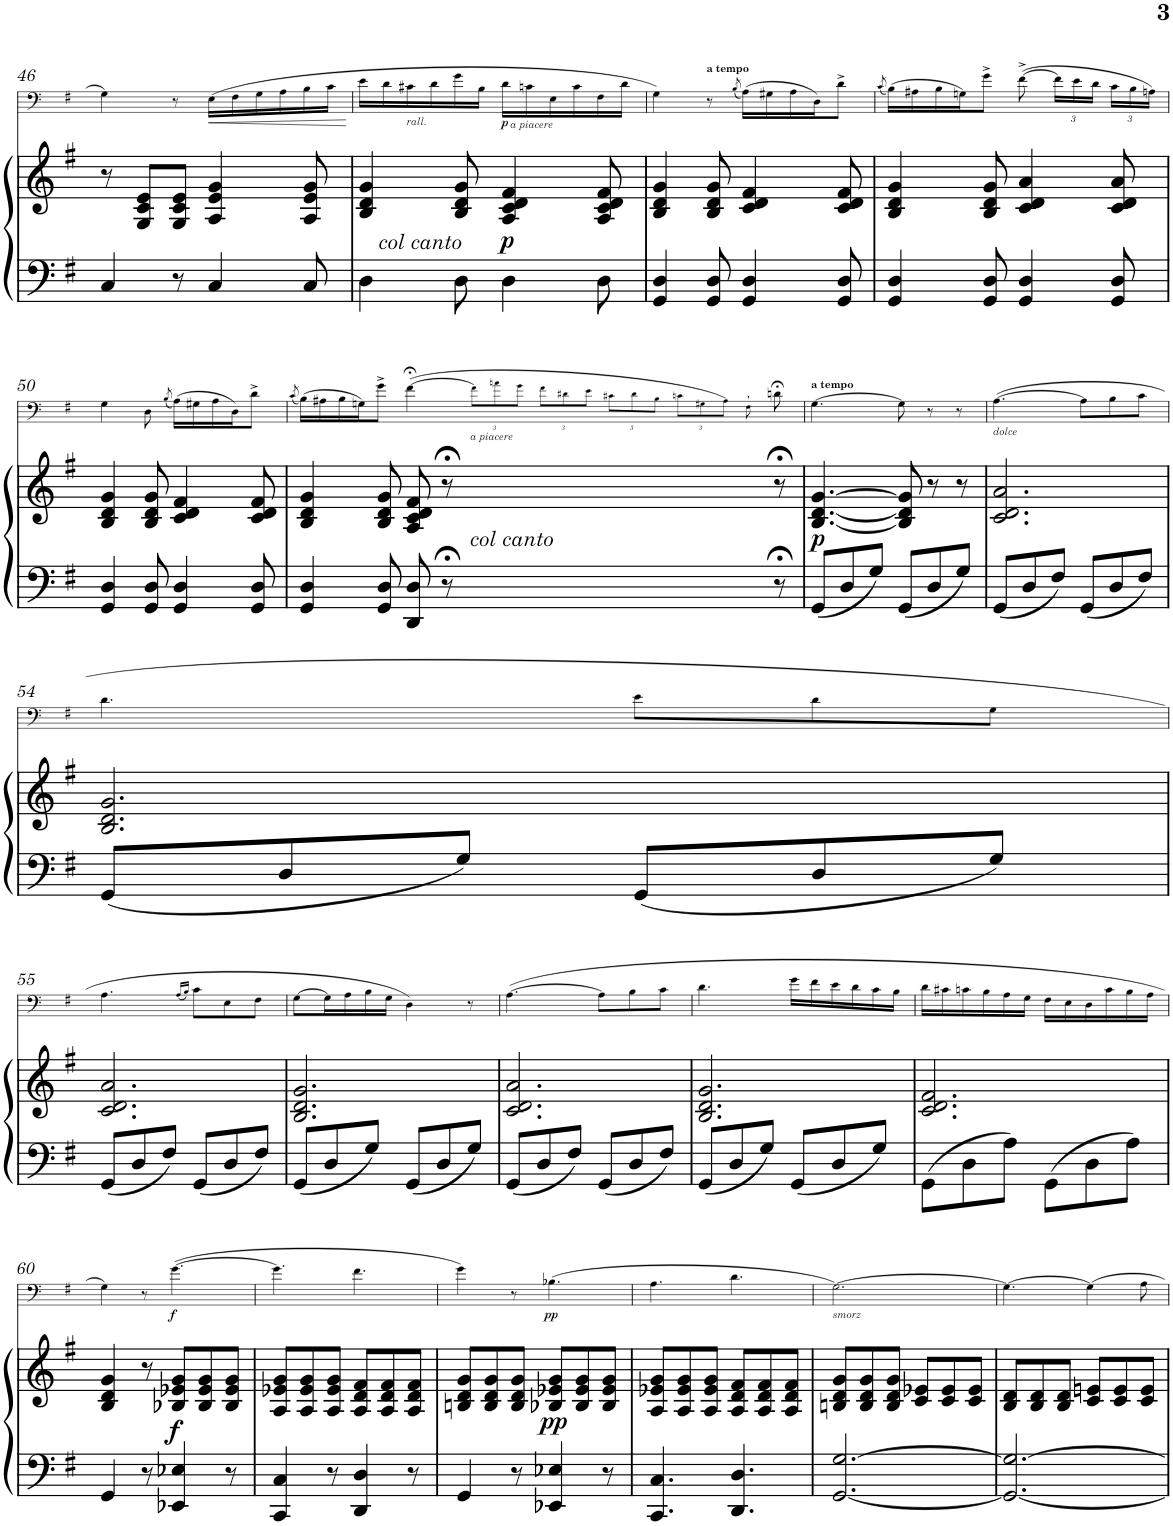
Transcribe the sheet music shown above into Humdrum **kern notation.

**kern	**kern	**dynam	**kern	**dynam
*part2	*part2	*part2	*part1	*part1
*staff3	*staff2	*staff2/3	*staff1	*staff1
*I"Piano	*	*	*I"Trombone	*
*I'Pno	*	*	*I'Trb	*
!!LO:PB:g=z
*clefF4	*clefG2	*	*clefF4	*
*k[f#]	*k[f#]	*	*k[f#]	*
*M6/8	*M6/8	*	*M6/8	*
=46	=46	=46	=46	=46
4C/	8r	.	4G\	.
.	8G/ 8c/ 8e/L	.	.	.
8r	8G/ 8c/ 8e/J	.	8r	.
!	!	!	!	!LO:HP:b
4C/	4A/ 4e/ 4g/	.	(16E\LL	<
.	.	.	16F#\	.
.	.	.	16G\	.
.	.	.	16A\	.
8C/	8A/ 8e/ 8g/	.	16B\	.
.	.	.	16c\JJ	.
.	.	.	.	[
=47	=47	=47	=47	=47
!	!LO:TX:b:i:t=col canto	!	!	!
4D\	4B/ 4d/ 4g/	.	16e\LL	.
.	.	.	16d\	.
!	!	!	!LO:TX:b:i:t=rall.	!
.	.	.	16c#X\	.
.	.	.	16d\	.
8D\	8B/ 8d/ 8g/	.	16g\	.
.	.	.	16B\JJ	.
!	!	!	!LO:TX:b:i:t=a piacere	!
!	!	!LO:DY:b	!	!LO:DY:b
4D\	4A/ 4c/ 4d/ 4f#/	p	16d\LL	p
.	.	.	16cn\	.
.	.	.	16E\	.
.	.	.	16c\	.
8D\	8A/ 8c/ 8d/ 8f#/	.	16F#\	.
.	.	.	16d\JJ	.
=48	=48	=48	=48	=48
4GG/ 4D/	4B/ 4d/ 4g/	.	4G\)	.
!	!	!	!LO:TX:a:B:t=a tempo	!
8GG/ 8D/	8B/ 8d/ 8g/	.	8r	.
.	.	.	(8qB/	.
4GG/ 4D/	4c/ 4d/ 4f#/	.	(16A\LL)	.
.	.	.	16G#X\	.
.	.	.	16A\	.
.	.	.	16D\J)	.
8GG/ 8D/	8c/ 8d/ 8f#/	.	8d^\J	.
=49	=49	=49	=49	=49
.	.	.	(8qc/	.
4GG/ 4D/	4B/ 4d/ 4g/	.	(16B\LL)	.
.	.	.	16A#X\	.
.	.	.	16B\	.
.	.	.	16Gn\J)	.
8GG/ 8D/	8B/ 8d/ 8g/	.	8g^\J	.
4GG/ 4D/	4c/ 4d/ 4a/	.	([8f#^\	.
*	*	*	*Xbrackettup	*
.	.	.	24f#\LL]	.
.	.	.	24e\	.
.	.	.	24d\JJ	.
8GG/ 8D/	8c/ 8d/ 8a/	.	24c\LL	.
.	.	.	24B\	.
.	.	.	24An\JJ)	.
!!LO:LB:g=z
=50	=50	=50	=50	=50
4GG/ 4D/	4B/ 4d/ 4g/	.	4G\	.
8GG/ 8D/	8B/ 8d/ 8g/	.	8D\	.
.	.	.	(8qB/	.
4GG/ 4D/	4c/ 4d/ 4f#/	.	(16A\LL)	.
.	.	.	16G#X\	.
.	.	.	16A\	.
.	.	.	16D\J)	.
8GG/ 8D/	8c/ 8d/ 8f#/	.	8d^\J	.
=51	=51	=51	=51	=51
.	.	.	(8qc/	.
4GG/ 4D/	4B/ 4d/ 4g/	.	(16B\LL)	.
.	.	.	16A#X\	.
.	.	.	16B\	.
.	.	.	16Gn\J)	.
8GG/ 8D/	8B/ 8d/ 8g/	.	8g^\J	.
8DD/ 8D/	8A/ 8c/ 8d/ 8f#/	.	([4f#;<\	.
8r;<	8r;<	.	.	.
!	!	!	!LO:TX:b:i:t=a piacere	!
!	!LO:TX:b:i:t=col canto	!	!	!
8ryy	8ryy	.	12f#!\L]	.
.	.	.	[24an!\	.
4ryy	4ryy	.	24ryy	.
.	.	.	12g!\J	.
.	.	.	12f#!\L	.
.	.	.	12d#X!\	.
4.ryy	4.ryy	.	.	.
.	.	.	12e!\J	.
.	.	.	12c#X!\L	.
.	.	.	12d#!\	.
.	.	.	12B!\J	.
4.ryy	4.ryy	.	12cn!\L	.
.	.	.	12G#X!\	.
.	.	.	12A#!\J)	.
.	.	.	8F#`!\	.
8r;<	8r;<	.	8dn;<\	.
=52	=52	=52	=52	=52
!	!	!	!LO:TX:a:B:t=a tempo	!
!	!	!LO:DY:b	!	!
8GG/L	[4.B/ [4.d/ [4.g/	p	[4.G\	.
4ryy	.	.	.	.
8D/	4ryy	.	24a!\]	.
.	.	.	8G\]	.
8G/J	.	.	.	.
.	.	.	8r	.
8GG/L	8B/] 8d/] 8g/]	.	.	.
.	.	.	8r	.
8D/	8r	.	.	.
.	.	.	24%5ryy	.
8G/J	8r	.	.	.
=53	=53	=53	=53	=53
!	!	!	!LO:TX:b:i:t=dolce	!
8GG/L	2.c/ 2.d/ 2.a/	.	([4.A\	.
8D/	.	.	.	.
8F#/J	.	.	.	.
8GG/L	.	.	8A\L]	.
8D/	.	.	8B\	.
8F#/J	.	.	8c\J	.
!!LO:LB:g=z
=54	=54	=54	=54	=54
8GG/L	2.B/ 2.d/ 2.g/	.	4.d\	.
8D/	.	.	.	.
8G/J	.	.	.	.
8GG/L	.	.	8e\L	.
8D/	.	.	8d\	.
8G/J	.	.	8G\J	.
!!LO:LB:g=z
=55	=55	=55	=55	=55
8GG/L	2.c/ 2.d/ 2.a/	.	4.A\	.
8D/	.	.	.	.
8F#/J	.	.	.	.
.	.	.	(16qA/LL	.
.	.	.	16qB/JJ)	.
8GG/L	.	.	8c\L	.
8D/	.	.	8E\	.
8F#/J	.	.	8F#\J	.
=56	=56	=56	=56	=56
8GG/L	2.B/ 2.d/ 2.g/	.	[8G\L	.
8D/	.	.	16G\L]	.
.	.	.	16A\	.
8G/J	.	.	16B\	.
.	.	.	16G\JJ	.
8GG/L	.	.	4D\)	.
8D/	.	.	.	.
8G/J	.	.	8r	.
=57	=57	=57	=57	=57
8GG/L	2.c/ 2.d/ 2.a/	.	([4.A\	.
8D/	.	.	.	.
8F#/J	.	.	.	.
8GG/L	.	.	8A\L]	.
8D/	.	.	8B\	.
8F#/J	.	.	8c\J	.
=58	=58	=58	=58	=58
8GG/L	2.B/ 2.d/ 2.g/	.	4.d\	.
8D/	.	.	.	.
8G/J	.	.	.	.
8GG/L	.	.	16g\LL	.
.	.	.	16f#\	.
8D/	.	.	16e\	.
.	.	.	16d\	.
8G/J	.	.	16c\	.
.	.	.	16B\JJ	.
=59	=59	=59	=59	=59
8GG\L	2.c/ 2.d/ 2.f#/	.	16d\LL	.
.	.	.	16c#X\	.
8D\	.	.	16cn\	.
.	.	.	16B\	.
8A\J	.	.	16A\	.
.	.	.	16G\JJ	.
8GG\L	.	.	16F#\LL	.
.	.	.	16E\	.
8D\	.	.	16D\	.
.	.	.	16c\	.
8A\J	.	.	16B\	.
.	.	.	16A\JJ	.
!!LO:LB:g=z
=60	=60	=60	=60	=60
4GG/	4B/ 4d/ 4g/	.	4G\)	.
8r	8r	.	8r	.
!	!	!LO:DY:b	!	!LO:DY:b
4EE-X/ 4E-X/	8B-X/ 8e-X/ 8g/L	f	([4.g\	f
.	8B-/ 8e-/ 8g/	.	.	.
8r	8B-/ 8e-/ 8g/J	.	.	.
=61	=61	=61	=61	=61
4CC/ 4C/	8A/ 8e-X/ 8g/L	.	4.g\]	.
.	8A/ 8e-/ 8g/	.	.	.
8r	8A/ 8e-/ 8g/J	.	.	.
4DD/ 4D/	8A/ 8d/ 8f#/L	.	4.f#\	.
.	8A/ 8d/ 8f#/	.	.	.
8r	8A/ 8d/ 8f#/J	.	.	.
=62	=62	=62	=62	=62
4GG/	8Bn/ 8d/ 8g/L	.	4g\)	.
.	8B/ 8d/ 8g/	.	.	.
8r	8B/ 8d/ 8g/J	.	8r	.
!	!	!LO:DY:b	!	!LO:DY:b
4EE-X/ 4E-X/	8B-X/ 8e-X/ 8g/L	pp	(4.B-X\	pp
.	8B-/ 8e-/ 8g/	.	.	.
8r	8B-/ 8e-/ 8g/J	.	.	.
=63	=63	=63	=63	=63
4.CC/ 4.C/	8A/ 8e-X/ 8g/L	.	4.A\	.
.	8A/ 8e-/ 8g/	.	.	.
.	8A/ 8e-/ 8g/J	.	.	.
4.DD/ 4.D/	8A/ 8d/ 8f#/L	.	4.d\	.
.	8A/ 8d/ 8f#/	.	.	.
.	8A/ 8d/ 8f#/J	.	.	.
=64	=64	=64	=64	=64
!	!	!	!LO:TX:b:i:t=smorz	!
[2.GG/ [2.G/	8Bn/ 8d/ 8g/L	.	[2.G\)	.
.	8B/ 8d/ 8g/	.	.	.
.	8B/ 8d/ 8g/J	.	.	.
.	8c/ 8e-X/L	.	.	.
.	8c/ 8e-/	.	.	.
.	8c/ 8e-/J	.	.	.
=65	=65	=65	=65	=65
2.GG/_ 2.G/_	8B/ 8d/L	.	4.G\_	.
.	8B/ 8d/	.	.	.
.	8B/ 8d/J	.	.	.
.	8c/ 8en/L	.	4G\]	.
.	8c/ 8e/	.	.	.
.	8c/ 8e/J	.	8A\	.
=	=	=	=	=
*-	*-	*-	*-	*-
